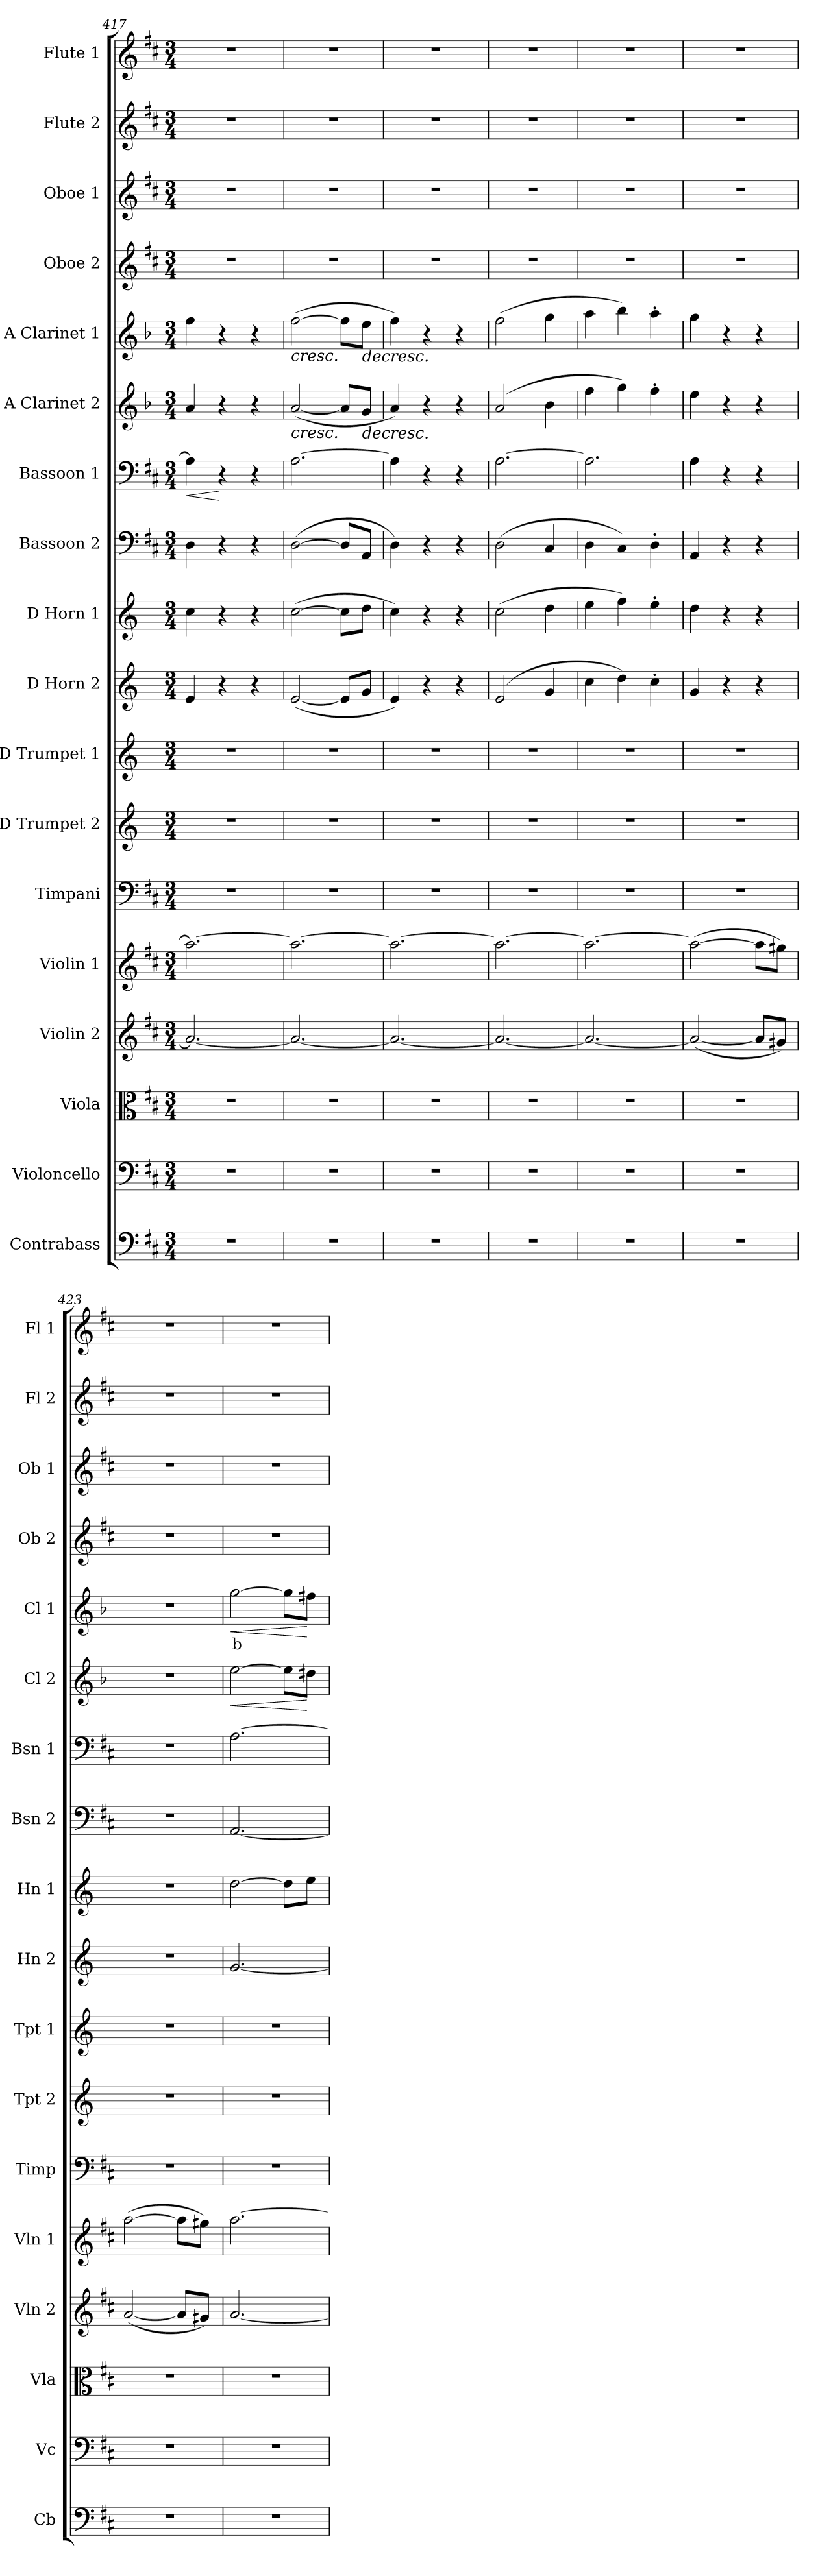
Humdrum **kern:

**kern	**kern	**kern	**kern	**kern	**kern	**kern	**kern	**kern	**kern	**kern	**kern	**dynam	**kern	**dynam	**kern	**text	**dynam	**kern	**kern	**kern	**kern
*part18	*part17	*part16	*part15	*part14	*part13	*part12	*part11	*part10	*part9	*part8	*part7	*part7	*part6	*part6	*part5	*part5	*part5	*part4	*part3	*part2	*part1
*staff18	*staff17	*staff16	*staff15	*staff14	*staff13	*staff12	*staff11	*staff10	*staff9	*staff8	*staff7	*staff7	*staff6	*staff6	*staff5	*staff5	*staff5	*staff4	*staff3	*staff2	*staff1
*I"Contrabass	*I"Violoncello	*I"Viola	*I"Violin 2	*I"Violin 1	*I"Timpani	*I"D Trumpet 2	*I"D Trumpet 1	*I"D Horn 2	*I"D Horn 1	*I"Bassoon 2	*I"Bassoon 1	*	*I"A Clarinet 2	*	*I"A Clarinet 1	*	*	*I"Oboe 2	*I"Oboe 1	*I"Flute 2	*I"Flute 1
*I'Cb	*I'Vc	*I'Vla	*I'Vln 2	*I'Vln 1	*I'Timp	*I'Tpt 2	*I'Tpt 1	*I'Hn 2	*I'Hn 1	*I'Bsn 2	*I'Bsn 1	*	*I'Cl 2	*	*I'Cl 1	*	*	*I'Ob 2	*I'Ob 1	*I'Fl 2	*I'Fl 1
*clefF4	*clefF4	*clefC3	*clefG2	*clefG2	*clefF4	*clefG2	*clefG2	*clefG2	*clefG2	*clefF4	*clefF4	*	*clefG2	*	*clefG2	*	*	*clefG2	*clefG2	*clefG2	*clefG2
*ITrd7c12	*	*	*	*	*	*ITrd-1c-2	*ITrd-1c-2	*ITrd6c10	*ITrd6c10	*	*	*	*ITrd2c3	*	*ITrd2c3	*	*	*	*	*	*
*k[f#c#]	*k[f#c#]	*k[f#c#]	*k[f#c#]	*k[f#c#]	*k[f#c#]	*k[f#c#]	*k[f#c#]	*k[f#c#]	*k[f#c#]	*k[f#c#]	*k[f#c#]	*	*k[f#c#]	*	*k[f#c#]	*	*	*k[f#c#]	*k[f#c#]	*k[f#c#]	*k[f#c#]
*M3/4	*M3/4	*M3/4	*M3/4	*M3/4	*M3/4	*M3/4	*M3/4	*M3/4	*M3/4	*M3/4	*M3/4	*	*M3/4	*	*M3/4	*	*	*M3/4	*M3/4	*M3/4	*M3/4
=417	=417	=417	=417	=417	=417	=417	=417	=417	=417	=417	=417	=417	=417	=417	=417	=417	=417	=417	=417	=417	=417
!	!	!	!	!	!	!	!	!	!	!	!	!LO:HP:b	!	!	!	!	!	!	!	!	!
2.r	2.r	2.r	2.a/_	2.aa\_	2.r	2.r	2.r	4F#/	4d\	4D\	4A\]	<	4f#/	.	4dd\	.	.	2.r	2.r	2.r	2.r
.	.	.	.	.	.	.	.	4r	4r	4r	4r	[	4r	.	4r	.	.	.	.	.	.
.	.	.	.	.	.	.	.	4r	4r	4r	4r	.	4r	.	4r	.	.	.	.	.	.
=418	=418	=418	=418	=418	=418	=418	=418	=418	=418	=418	=418	=418	=418	=418	=418	=418	=418	=418	=418	=418	=418
!	!	!	!	!	!	!	!	!	!	!	!	!	!	!LO:HP:b	!	!	!LO:HP:b	!	!	!	!
2.r	2.r	2.r	2.a/_	2.aa\_	2.r	2.r	2.r	([2F#/	([2d\	([2D\	[2.A\	.	([2f#/	<	([2dd\	.	<	2.r	2.r	2.r	2.r
.	.	.	.	.	.	.	.	8F#/L]	8d\L]	8D/L]	.	.	8f#/L]	.	8dd\L]	.	.	.	.	.	.
!	!	!	!	!	!	!	!	!	!	!	!	!	!	!LO:HP:b	!	!	!LO:HP:b	!	!	!	!
.	.	.	.	.	.	.	.	8A/J	8e\J	8AA/J	.	.	8e/J	>	8cc#\J	.	>	.	.	.	.
=419	=419	=419	=419	=419	=419	=419	=419	=419	=419	=419	=419	=419	=419	=419	=419	=419	=419	=419	=419	=419	=419
2.r	2.r	2.r	2.a/_	2.aa\_	2.r	2.r	2.r	4F#/)	4d\)	4D\)	4A\]	.	4f#/)	.	4dd\)	.	.	2.r	2.r	2.r	2.r
.	.	.	.	.	.	.	.	4r	4r	4r	4r	.	4r	[	4r	.	[	.	.	.	.
.	.	.	.	.	.	.	.	4r	4r	4r	4r	.	4r	.	4r	.	.	.	.	.	.
=420	=420	=420	=420	=420	=420	=420	=420	=420	=420	=420	=420	=420	=420	=420	=420	=420	=420	=420	=420	=420	=420
2.r	2.r	2.r	2.a/_	2.aa\_	2.r	2.r	2.r	(2F#/	(2d\	(2D\	[2.A\	.	(2f#/	.	(2dd\	.	.	2.r	2.r	2.r	2.r
.	.	.	.	.	.	.	.	4A/	4e\	4C#/	.	.	4g\	.	4ee\	.	.	.	.	.	.
!!LO:PB:g=z
=421	=421	=421	=421	=421	=421	=421	=421	=421	=421	=421	=421	=421	=421	=421	=421	=421	=421	=421	=421	=421	=421
2.r	2.r	2.r	2.a/_	2.aa\_	2.r	2.r	2.r	4d\	4f#\	4D\	2.A\]	.	4dd\	.	4ff#\	.	.	2.r	2.r	2.r	2.r
.	.	.	.	.	.	.	.	4e\)	4g\)	4C#/)	.	.	4ee\)	.	4gg\)	.	.	.	.	.	.
.	.	.	.	.	.	.	.	4d'\	4f#'\	4D'\	.	.	4dd'\	.	4ff#'\	.	.	.	.	.	.
=422	=422	=422	=422	=422	=422	=422	=422	=422	=422	=422	=422	=422	=422	=422	=422	=422	=422	=422	=422	=422	=422
2.r	2.r	2.r	(2a/_	(2aa\_	2.r	2.r	2.r	4A/	4e\	4AA/	4A\	.	4cc#\	.	4ee\	.	.	2.r	2.r	2.r	2.r
.	.	.	.	.	.	.	.	4r	4r	4r	4r	.	4r	.	4r	.	.	.	.	.	.
.	.	.	8a/L]	8aa\L]	.	.	.	4r	4r	4r	4r	.	4r	.	4r	.	.	.	.	.	.
.	.	.	8g#X/J)	8gg#X\J)	.	.	.	.	.	.	.	.	.	.	.	.	.	.	.	.	.
=423	=423	=423	=423	=423	=423	=423	=423	=423	=423	=423	=423	=423	=423	=423	=423	=423	=423	=423	=423	=423	=423
2.r	2.r	2.r	([2a/	([2aa\	2.r	2.r	2.r	2.r	2.r	2.r	2.r	.	2.r	.	2.r	.	.	2.r	2.r	2.r	2.r
.	.	.	8a/L]	8aa\L]	.	.	.	.	.	.	.	.	.	.	.	.	.	.	.	.	.
.	.	.	8g#X/J)	8gg#X\J)	.	.	.	.	.	.	.	.	.	.	.	.	.	.	.	.	.
=424	=424	=424	=424	=424	=424	=424	=424	=424	=424	=424	=424	=424	=424	=424	=424	=424	=424	=424	=424	=424	=424
!	!	!	!	!	!	!	!	!	!	!	!	!	!	!LO:HP:b	!	!LO:LY:b:color=#FF0000	!LO:HP:b	!	!	!	!
2.r	2.r	2.r	[2.a/	[2.aa\	2.r	2.r	2.r	[2.A/	[2e\	[2.AA/	[2.A\	.	[2cc#\	<	[2ee\	b	<	2.r	2.r	2.r	2.r
.	.	.	.	.	.	.	.	.	8e\L]	.	.	.	8cc#\L]	]	8ee\L]	.	]	.	.	.	.
.	.	.	.	.	.	.	.	.	8f#\J	.	.	.	8b#X\J	[	8dd#X\J	.	[	.	.	.	.
=	=	=	=	=	=	=	=	=	=	=	=	=	=	=	=	=	=	=	=	=	=
*-	*-	*-	*-	*-	*-	*-	*-	*-	*-	*-	*-	*-	*-	*-	*-	*-	*-	*-	*-	*-	*-
